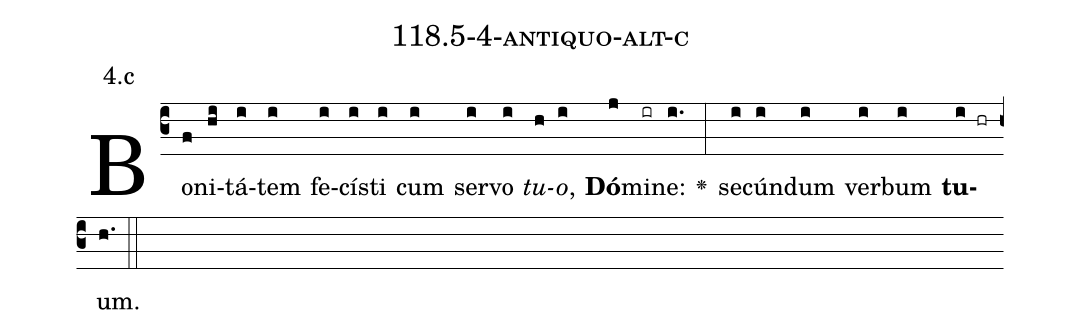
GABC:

name: 118.5-4-antiquo-alt-c;
annotation: 4.c;
%%
(c3)Bo(f)ni(hi)tá(i)tem(i) fe(i)cís(i)ti(i) cum(i) ser(i)vo(i) <i>tu</i>(h)<i>o</i>,(i) <b>Dó</b>(j)mi(ir)ne:(i.) <v>\greheightstar</v>(:) se(i)cún(i)dum(i) ver(i)bum(i) <b>tu</b>(i hr)um.(h.) (::)


%E(i) u(i) o(i) u(i) a(i) e.(h.) (::)
